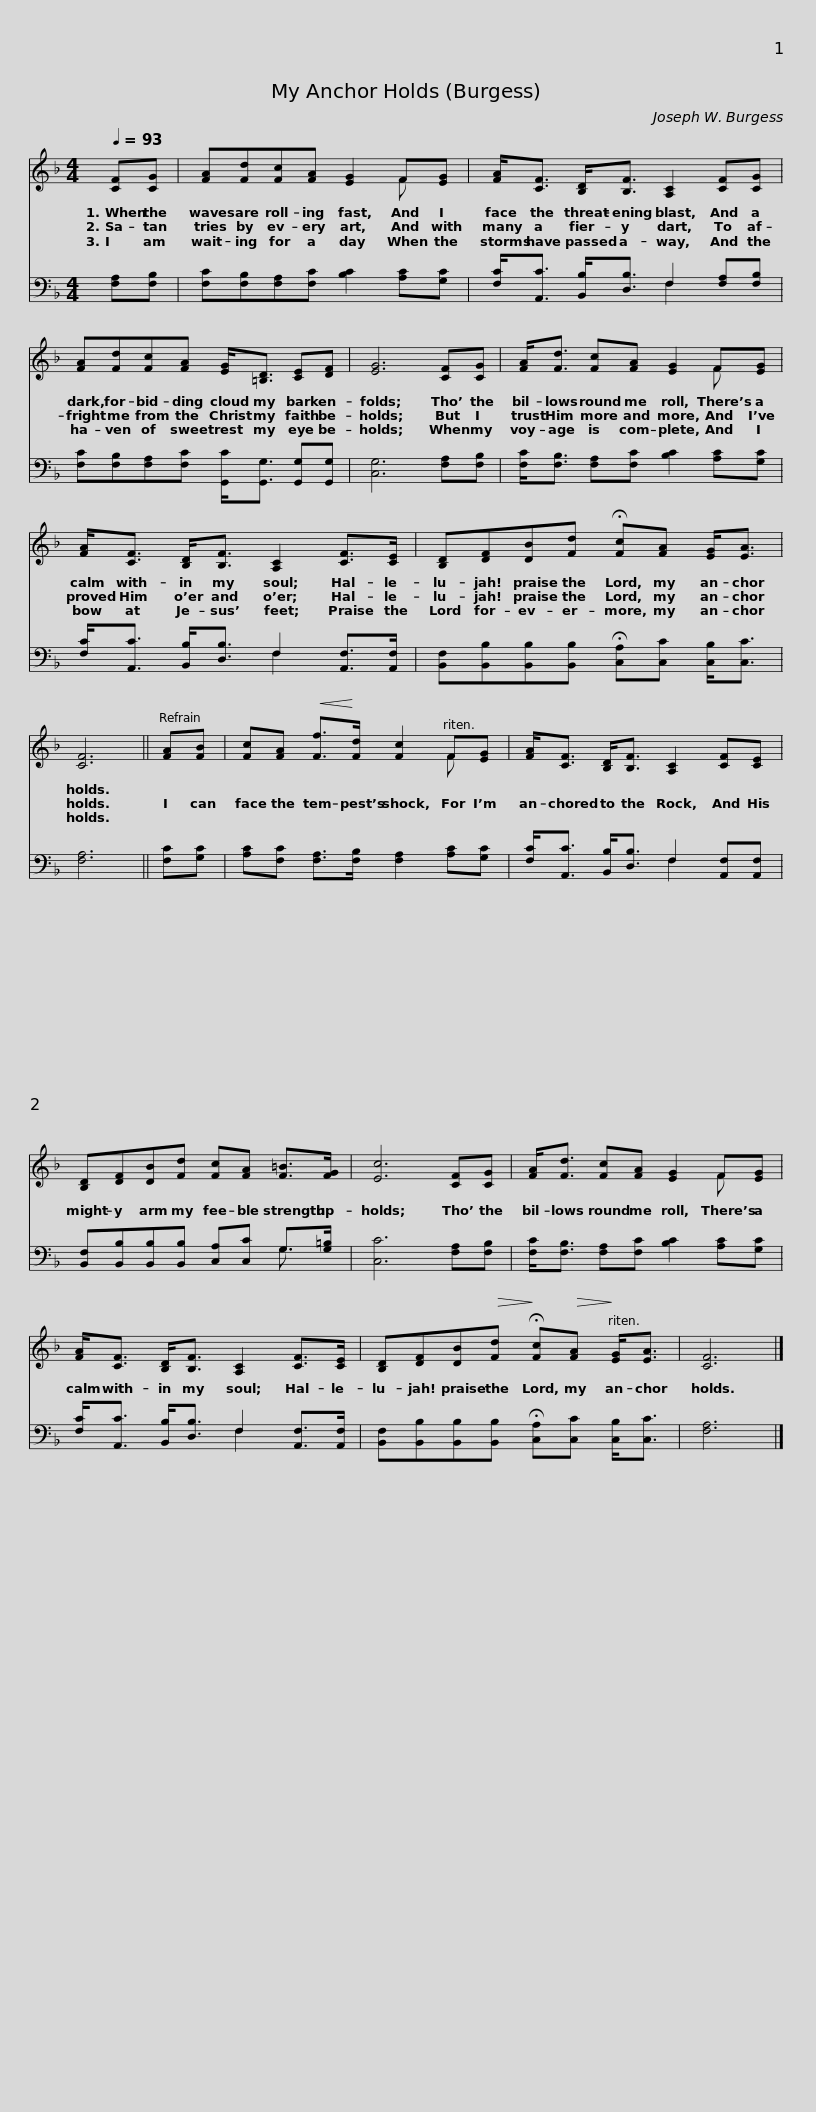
X:1
%%score ( 1 2 ) ( 3 4 )
L:1/8
Q:1/4=93
M:4/4
I:linebreak $
K:F
V:1 treble
V:2 treble
V:3 bass
V:4 bass
V:1
 [CF][CG] | [FA][Fd][Fc][FA] [EG]2 F[EG] | [FA]<[CF] [B,D]<[B,F] [A,C]2 [CF][CG] |$ [FA][Fd][Fc][FA] [EG]<[=B,D] [CE][DF] | [EG]6 [CF][CG] |$ %5
 [FA]<[Fd] [Fc][FA] [EG]2 F[EG] | [FA]<[CF] [B,D]<[B,F] [A,C]2 [CF]>[CE] |$ [B,D][DF][DB][Fd] !fermata![Fc][FA] [EG]<[EA] | [CF]6 || [FA][FB] | %10
 [Fc][FA]!<(! [Ff]>!<)![Fd] [Fc]2 F[EG] |$ [FA]<[CF] [B,D]<[B,F] [A,C]2 [CF][CE] | [B,D][DF][DB][Fd] [Fc][FA] [F=B]>[FG] | [Ec]6 [CF][CG] |$ [FA]<[Fd] [Fc][FA] [EG]2 F[EG] | %15
 [FA]<[CF] [B,D]<[B,F] [A,C]2 [CF]>[CE] |$ [B,D][DF][DB]!>(![Fd]!>)! !fermata![Fc]!>(![FA]!>)! [EG]<[EA] | [CF]6 |] %18
V:2
 x2 | x6 F x | x8 |$ x8 | x8 |$ %5
 x6 F x | x8 |$ x8 | x6 || x2 | %10
 x6 F x |$ x8 | x8 | x8 |$ x6 F x | %15
 x8 |$ x8 | x6 |] %18
V:3
 [F,A,][F,B,] | [F,C][F,B,][F,A,][F,C] [B,C]2 [A,C][G,C] | [F,C]<[A,,C] [B,,B,]<[D,B,] F,2 [F,A,][F,B,] |$ [F,C][F,B,][F,A,][F,C] [G,,C]<[G,,G,] [G,,G,][G,,G,] | [C,G,]6 [F,A,][F,B,] |$ %5
 [F,C]<[F,B,] [F,A,][F,C] [B,C]2 [A,C][G,C] | [F,C]<[A,,C] [B,,B,]<[D,B,] F,2 [A,,F,]>[A,,F,] |$ [B,,F,][B,,B,][B,,B,][B,,B,] !fermata![C,A,][C,C] [C,B,]<[C,C] | [F,A,]6 || [F,C][G,C] | %10
 [A,C][F,C] [F,A,]>[F,B,] [F,A,]2 [A,C][G,C] |$ [F,C]<[A,,C] [B,,B,]<[D,B,] F,2 [A,,F,][A,,F,] | [B,,F,][B,,B,][B,,B,][B,,B,] [C,A,][C,C] G,>[G,=B,] | [C,C]6 [F,A,][F,B,] |$ [F,C]<[F,B,] [F,A,][F,C] [B,C]2 [A,C][G,C] | %15
 [F,C]<[A,,C] [B,,B,]<[D,B,] F,2 [A,,F,]>[A,,F,] |$ [B,,F,][B,,B,][B,,B,][B,,B,] !fermata![C,A,][C,C] [C,B,]<[C,C] | [F,A,]6 |] %18
V:4
 x2 | x8 | x4 F,2 x2 |$ x8 | x8 |$ %5
 x8 | x4 F,2 x2 |$ x8 | x6 || x2 | %10
 x8 |$ x4 F,2 x2 | x6 G,3/2 x/ | x8 |$ x8 | %15
 x4 F,2 x2 |$ x8 | x6 |] %18
